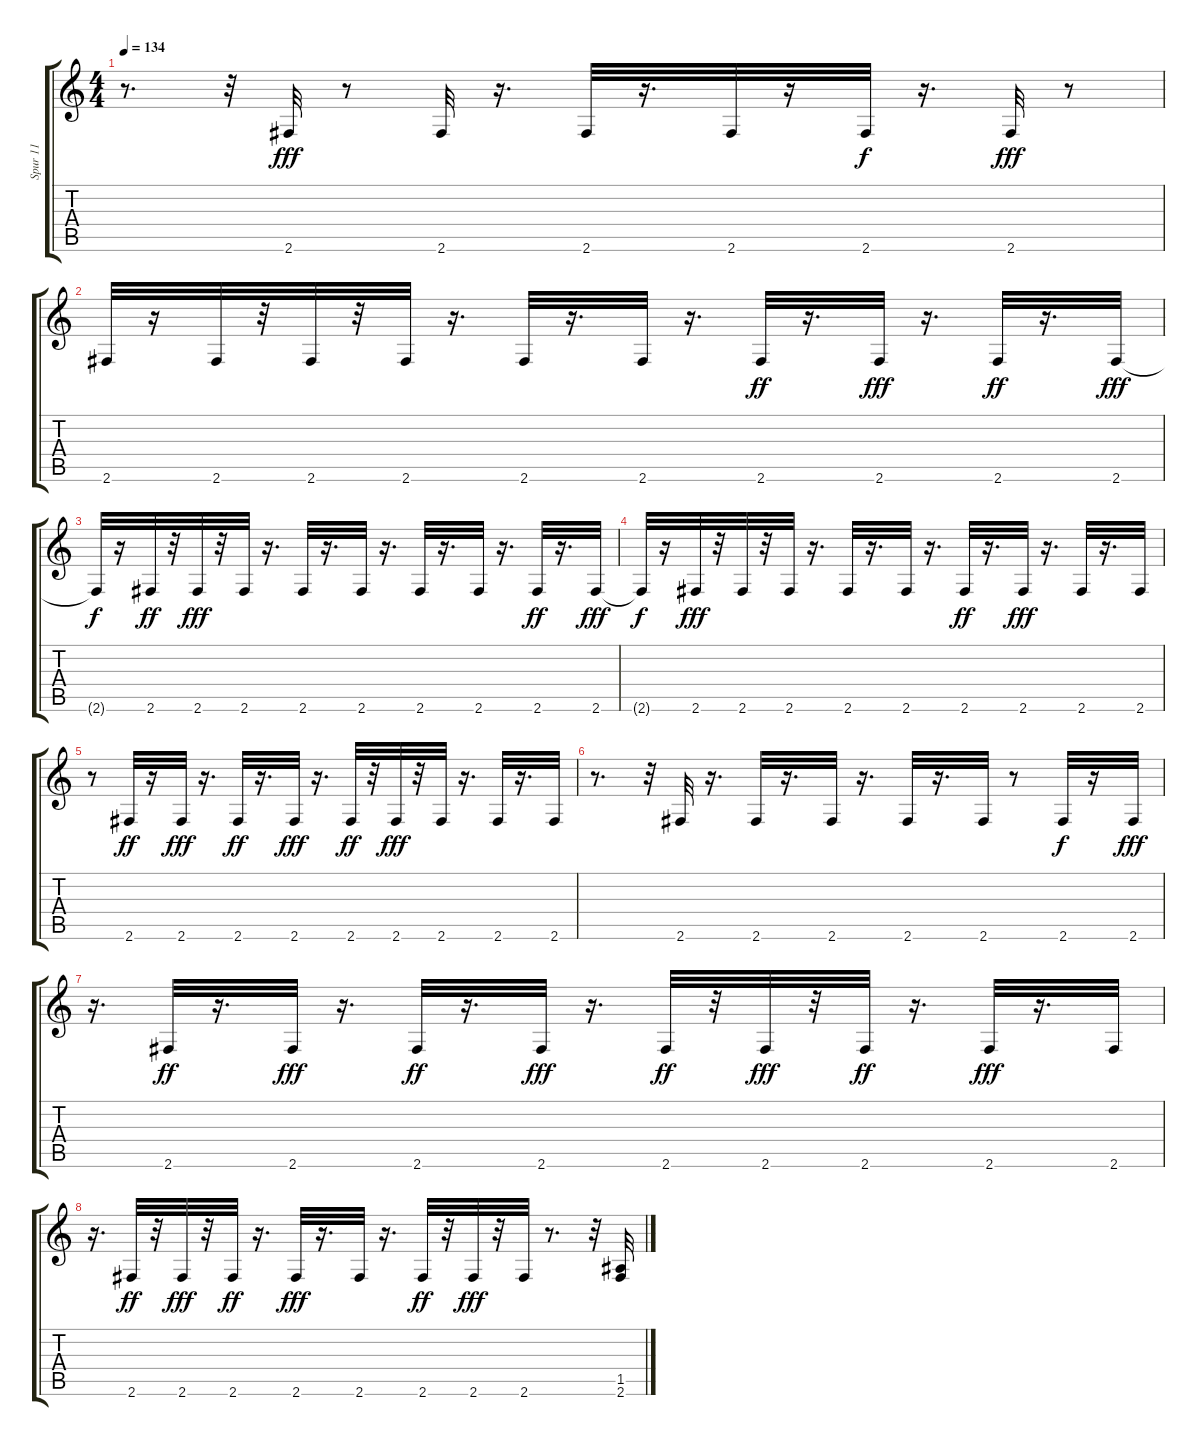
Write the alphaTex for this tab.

\track ("Spur 11" "Spur 11") {instrument acousticguitarnylon}
\staff {score tabs}
\tuning (E4 B3 G3 D3 A2 E2) {hide}
\ts (4 4)
\tempo 134
\clef g2
\ks c
r.8{d dy fff} r.32 2.6.32 r.8 2.6.32 r.16{d} 2.6.32 r.16{d} 2.6.32 r.16 2.6.32{dy f} r.16{d} 2.6.32{dy fff} r.8 |
2.6.32 r.16 2.6.32 r.32 2.6.32 r.32 2.6.32 r.16{d} 2.6.32 r.16{d} 2.6.32 r.16{d} 2.6.32{dy ff} r.16{d} 2.6.32{dy fff} r.16{d} 2.6.32{dy ff} r.16{d} 2.6.32{dy fff} |
2.6{t}.32{dy f} r.16 2.6.32{dy ff} r.32 2.6.32{dy fff} r.32 2.6.32 r.16{d} 2.6.32 r.16{d} 2.6.32 r.16{d} 2.6.32 r.16{d} 2.6.32 r.16{d} 2.6.32{dy ff} r.16{d} 2.6.32{dy fff} |
2.6{t}.32{dy f} r.16 2.6.32{dy fff} r.32 2.6.32 r.32 2.6.32 r.16{d} 2.6.32 r.16{d} 2.6.32 r.16{d} 2.6.32{dy ff} r.16{d} 2.6.32{dy fff} r.16{d} 2.6.32 r.16{d} 2.6.32 |
r.8 2.6.32{dy ff} r.16 2.6.32{dy fff} r.16{d} 2.6.32{dy ff} r.16{d} 2.6.32{dy fff} r.16{d} 2.6.32{dy ff} r.32 2.6.32{dy fff} r.32 2.6.32 r.16{d} 2.6.32 r.16{d} 2.6.32 |
r.8{d} r.32 2.6.32 r.16{d} 2.6.32 r.16{d} 2.6.32 r.16{d} 2.6.32 r.16{d} 2.6.32 r.8 2.6.32{dy f} r.16 2.6.32{dy fff} |
r.16{d} 2.6.32{dy ff} r.16{d} 2.6.32{dy fff} r.16{d} 2.6.32{dy ff} r.16{d} 2.6.32{dy fff} r.16{d} 2.6.32{dy ff} r.32 2.6.32{dy fff} r.32 2.6.32{dy ff} r.16{d} 2.6.32{dy fff} r.16{d} 2.6.32 |
r.16{d} 2.6.32{dy ff} r.32 2.6.32{dy fff} r.32 2.6.32{dy ff} r.16{d} 2.6.32{dy fff} r.16{d} 2.6.32 r.16{d} 2.6.32{dy ff} r.32 2.6.32{dy fff} r.32 2.6.32 r.8{d} r.32 (1.5 2.6).32
